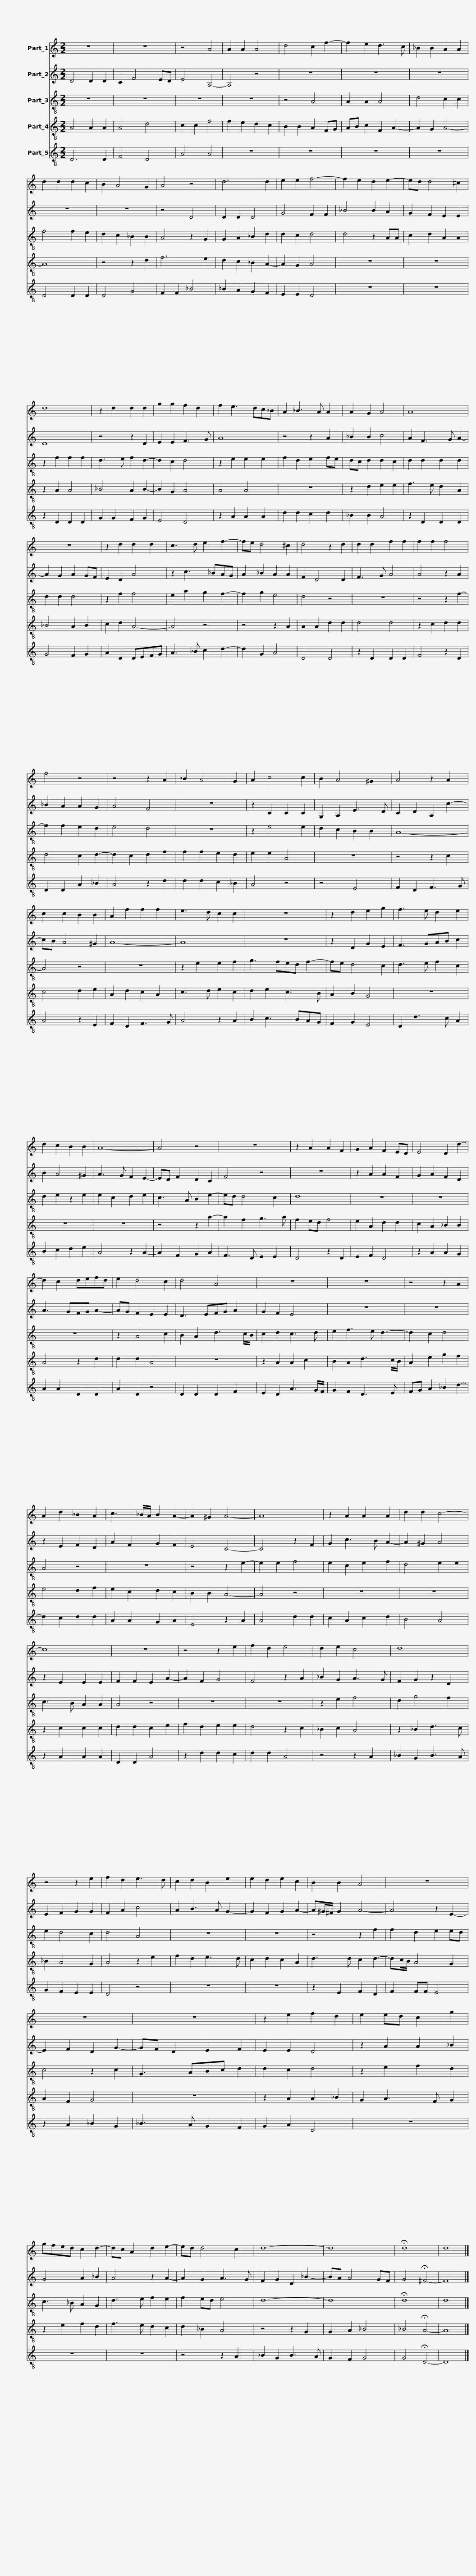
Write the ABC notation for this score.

X:1
%%score 1 2 3 4 5
L:1/8
M:2/2
I:linebreak $
K:C
V:1 treble
V:2 treble
V:3 treble-8
V:4 treble-8
V:5 treble-8
V:1
 z8 | z8 | z4 A4 | A2 A2 A4 | d4 c2 f2- | %5
 f2 e2 d3 c | _B2 B2 A2 A2 | d2 d2 d2 c2 |$ B2 A4 G2 | A4 z4 | %10
 d6 d2 | e2 e2 f4- | f2 e2 d2 e2- | ed d4 ^c2 | d8 | %15
 z2 d2 d2 d2 |$ g2 g2 f2 d2 | f2 e3 dc_B | A2 _B3 A A2 | A2 G2 A4 | %20
 A8 | z8 | z2 d2 d2 d2 |$ c3 d e2 f2- |$ fe d4 ^c2 | %25
 d4 z2 d2 | d2 d2 f2 f2 | f2 f2 f4 | f4 z4 | z4 z2 A2 | %30
 _B2 A4 G2 | A2 c4 c2 |$ B2 A4 ^G2 | A4 z2 A2 | c2 c2 B2 B2 | %35
 A2 f2 f2 f2 | e3 d c2 c2 | z8 | z2 d2 e2 g2 |$ f3 e d2 e2 |$ %40
 d2 c2 B2 B2 | A8- | A4 z4 | z8 | z2 A2 A2 F2 | %45
 G2 A2 F2 ED | E4 D2 d2- |$ d2 c2 defd |$ e2 d4 c2 | d4 A4 | %50
 z8 | z8 | z4 z2 A2 | A2 d2 _B2 A2 | c3 _B/A/ B2 A2- |$ %55
 A2 ^G2 A4- |$ A8 | z2 A2 A2 A2 | d2 d2 c4- | c8 | %60
 z8 | z4 z2 e2 | f2 d2 e4 | d2 e2 c4 |$ d8 | %65
 z4 z2 e2 | f2 d2 e3 d | c2 d2 B2 e2 | e2 d2 e2 c2 | B2 B2 A4 | %70
 z8 |$ z8 |$ z8 | z2 e2 f2 d2 | e2 ed c2 g2 | %75
 gfed c2 d2- | dc A2 d2 e2- | ed d4 c2 |$ d8- | d8 | %80
 !fermata!d8 | d8 |] %82
V:2
 D4 D2 D2 | C2 F4 ED | E4 A,4- | A,4 z4 | z8 | %5
 z8 | z8 | z8 |$ z8 | z4 D4 | %10
 D2 D2 D4 | G4 F2 F2 | _B4 B2 A2 | G2 F2 E2 E2 | D8 | %15
 z4 z2 D2 |$ E2 E2 F3 G | A8 | z4 z2 A2 | _B2 B2 c4 | %20
 A2 F3 G A2- | A2 G2 A2 GF | E2 D2 A4 |$ z2 c3 _BAG |$ A2 _B2 A2 A2 | %25
 F2 D4 D2 | F3 G A4 | A4 z2 A2 | _B2 A2 A2 G2 | A4 F4 | %30
 z8 | z2 C2 C2 C2 |$ G,2 A,2 E3 D | C2 D2 A,2 c2- | cB A4 ^G2 | %35
 A8- | A8 | z8 | z2 D2 G2 E2 |$ F3 GAB c2 |$ %40
 B2 A4 ^G2 | A3 G F2 E2- | ED F2 D2 C2 | F4 z4 | z8 | %45
 z2 A2 A2 F2 | G2 A2 F2 D2 |$ A3 GFG A2- |$ AG F2 E2 E2 | D3 EFG A2 | %50
 G2 F2 E4 | z8 | z8 | z2 E2 F2 D2 | A2 F2 G2 F2 |$ %55
 E4 C4- |$ C4 z2 F2 | G2 c3 B A2- | A2 ^G2 A4 | z2 E2 E2 E2 | %60
 F2 F2 E2 A2- | A2 F2 G4 | F4 z2 A2 | _B2 G2 A3 G |$ F2 G2 z2 D2 | %65
 E2 F2 G2 G2 | F2 A2 c4 | A2 B3 A G2- | G2 F2 G2 A2- | A^G/^F/ G2 A4- | %70
 A4 z2 E2- |$ E2 F2 D2 G2- |$ GF D2 E2 F2 | E2 E2 D4 | z2 A2 A2 _B2 | %75
 G4 A2 _B2 | A4 z2 A2- | A2 G2 A3 G |$ F2 G2 D2 _B2- | BA A4 GF | %80
 G4 !fermata!^F4- | F8 |] %82
V:3
 z8 | z8 | z8 | z8 | z4 A4 | %5
 A2 A2 A4 | d4 c2 c2 | f4 f2 e2 |$ d2 c2 _B2 B2 | A4 z2 G2 | %10
 G2 A2 _B2 d2 | d2 c2 d4 | d4 z2 AA | c2 d2 A2 A2 | z2 f2 f2 f2 | %15
 d3 e f2 d2- |$ d2 c2 d4 | z2 e2 e2 e2 | f2 d2 e2 fe | dc d2 d2 c2 | %20
 d2 d2 d2 d2 | d2 d2 d4 | z2 f2 f4 |$ e2 a2 g2 f2- |$ f2 g2 e4 | %25
 d4 z4 | z8 | z4 z2 f2- | f2 f2 e2 d2 | e4 d4 | %30
 z8 | z2 e4 e2 |$ d2 c2 B2 B2 | A8- | A4 z4 | %35
 z8 | z2 e2 e2 f2 | g3 fed f2- | fe d4 c2 |$ d3 e f2 c2 |$ %40
 d2 e2 z2 e2 | e2 c2 d2 e2 | c3 A B2 e2- | ed d4 c2 | d8 | %45
 z8 | z8 |$ z8 |$ z2 A4 c2 | B2 A2 d3 c/B/ | %50
 c2 d2 c3 d | e2 f3 e d2- | d2 c2 d4 | A4 z4 | z8 |$ %55
 z4 z2 e2- |$ e2 e2 f4 | e2 c2 e2 f2 | d4 e2 e2 | c3 B A2 A2 | %60
 A4 z4 | z8 | z8 | z2 e2 f4 |$ d2 g4 f2 | %65
 e2 d4 c2 | d4 A4 | z8 | z8 | z4 z2 f2 | %70
 f2 d2 e2 ed |$ c4 z2 c2 |$ G3 ABc d2 | d2 c2 d4 | z2 e2 f2 d2 | %75
 c3 _B A2 G2 | d3 e f2 e2 | f2 ed e4 |$ d8- | d8 | %80
 !fermata!d8 | d8 |] %82
V:4
 A4 A2 A2 | A4 d4 | c2 c2 f4 | f2 e2 d2 c2 | B2 B2 A2 FG | %5
 AB c2 F2 A2- | A2 G2 A4- | A8 |$ z4 z2 d2 | f6 e2 | %10
 d2 c2 _B2 A2- | A2 G2 A4 | z8 | z8 | z2 A2 A4 | %15
 _B4 A2 B2- |$ B2 G2 A4 | A4 A4 | z8 | z2 d2 e2 e2 | %20
 f3 e d2 A2 | _B4 A2 B2 | c2 d2 A4- |$ A4 z4 |$ z4 z2 A2 | %25
 A2 A2 d2 d2 | d4 d4 | z2 c2 d2 d2 | d4 c2 d2- | d2 c2 d2 f2 | %30
 f2 f2 e2 d2 | e2 e2 A4 |$ z8 | z4 z2 c2 | c4 d2 e2 | %35
 A2 d2 c2 A2 | c3 d e2 c2 | d2 e2 c3 B | A2 B2 G4 |$ z8 |$ %40
 z8 | z8 | z4 z2 a2- | a2 f2 g3 a | f2 ed f4 | %45
 e2 A2 d2 d2 | c2 A2 _B2 B2 |$ A4 z2 d2 |$ d2 d2 A4 | z8 | %50
 z2 A2 A2 c2 | B2 A2 d3 c/B/ | A2 e2 g2 f2 | e4 d2 f2 | e2 c2 d2 c2 |$ %55
 B2 B2 A4- |$ A4 z4 | z8 | z8 | z2 c2 c2 c2 | %60
 d2 d2 c2 e2 | f2 d2 e2 e2 | d4 z2 c2 | _B2 c2 A4 |$ z2 _B2 d3 c | %65
 _B2 A4 G2 | A4 z2 e2 | f2 d2 e3 d | c2 d2 c2 A2 | d3 d c2 d2- | %70
 dc/B/ A4 G2 |$ A2 F2 G4 |$ z8 | z2 A2 A2 _B2 | G2 A3 F G2 | %75
 z2 e2 f2 d2 | f3 e d2 c2 | d2 _B2 A4 |$ z4 z2 G2 | G2 A2 _B4 | %80
 _B4 !fermata!A4- | A8 |] %82
V:5
 D6 D2 | F4 D4 | A4 A4 | z8 | z8 | %5
 z8 | z8 | D4 D2 D2 |$ D4 G4 | F2 F2 _B4 | %10
 _B2 A2 G2 F2 | E2 E2 D4 | z8 | z8 | z2 D2 D2 D2 | %15
 G2 G2 F2 G2 |$ E4 D4 | z2 A2 A2 A2 | d2 d2 c2 d2 | _B2 B2 A4 | %20
 z2 D2 D2 D2 | G4 F2 G2 | A2 D2 DEFG |$ A3 _B c2 d2- |$ d2 G2 A4 | %25
 D4 D4 | z2 D2 D2 D2 | F4 z2 D2 | D2 D2 A2 _B2 | A4 z2 d2 | %30
 d2 d2 c2 _B2 | A4 z4 |$ z4 E4 | F2 D2 F3 G | A4 z2 E2 | %35
 F2 D2 F3 G | A4 z2 A2 | B2 c3 BAG | F2 G2 E4 |$ D2 d3 c A2 |$ %40
 B2 c2 d2 e2 | A4 z2 A2- | A2 F2 G2 A2 | F3 D E2 E2 | D4 z2 D2 | %45
 E2 F2 D4 | z2 A2 A2 G2 |$ A2 A2 D2 D2 |$ A2 D2 z4 | D2 D2 D2 F2 | %50
 E2 D2 A3 G/F/ | G2 F2 D3 E | FG A2 _B2 d2- | d2 c2 d2 d2 | A2 A2 G2 A2 |$ %55
 E4 z2 A2 |$ A4 d2 d2 | c2 A2 c2 d2 | B4 A4 | z2 A2 A2 A2 | %60
 D2 D2 A4 | z2 d2 d2 c2 | d2 d2 A4 | z4 z2 A2 |$ _B2 G2 B3 A | %65
 G2 F2 E2 E2 | D4 z4 | z8 | z8 | z2 E2 F2 D2 | %70
 F2 FF E4 |$ z2 A2 _B2 G2 |$ _B3 A G2 F2 | G2 A2 D4 | z8 | %75
 z8 | z8 | z4 z2 A2 |$ _B2 G2 B3 A | G2 F2 G4 | %80
 G4 !fermata!D4- | D8 |] %82
